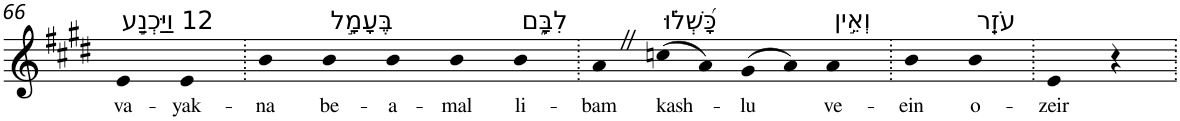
**kern	**text
*part1	*part1
*staff1	*staff1
*I"Piano	*
*I'Pno	*
!!LO:PB:g=z
*clefG2	*
*k[f#c#g#d#]	*
*E:	*
=66	=66
!LO:TX:a:t=12 וַיַּכְנַ֣ע	!
!	!LO:LY:b
4e	va-
!	!LO:LY:b
4e	-yak-
=67.	=67.
!	!LO:LY:b
4b	-na
!LO:TX:a:t=בֶּעָמָ֣ל	!
!	!LO:LY:b
4b	be-
!	!LO:LY:b
4b	-a-
!	!LO:LY:b
4b	-mal
!LO:TX:a:t=לִבָּ֑ם	!
!	!LO:LY:b
4b	li-
=68.	=68.
!	!LO:LY:b
4aZ	-bam
!LO:TX:a:t=כָּ֝שְׁל֗וּ	!
!	!LO:LY:b
(>8ccn	kash-
8a)	.
!	!LO:LY:b
(>8g#	-lu
8a)	.
!LO:TX:a:t=וְאֵ֣ין	!
!	!LO:LY:b
4a	ve-
=69.	=69.
!	!LO:LY:b
4b	-ein
!LO:TX:a:t=עֹזֵֽר	!
!	!LO:LY:b
4b	o-
=70.	=70.
!	!LO:LY:b
4e	-zeir
4r	.
=.	=.
*-	*-
